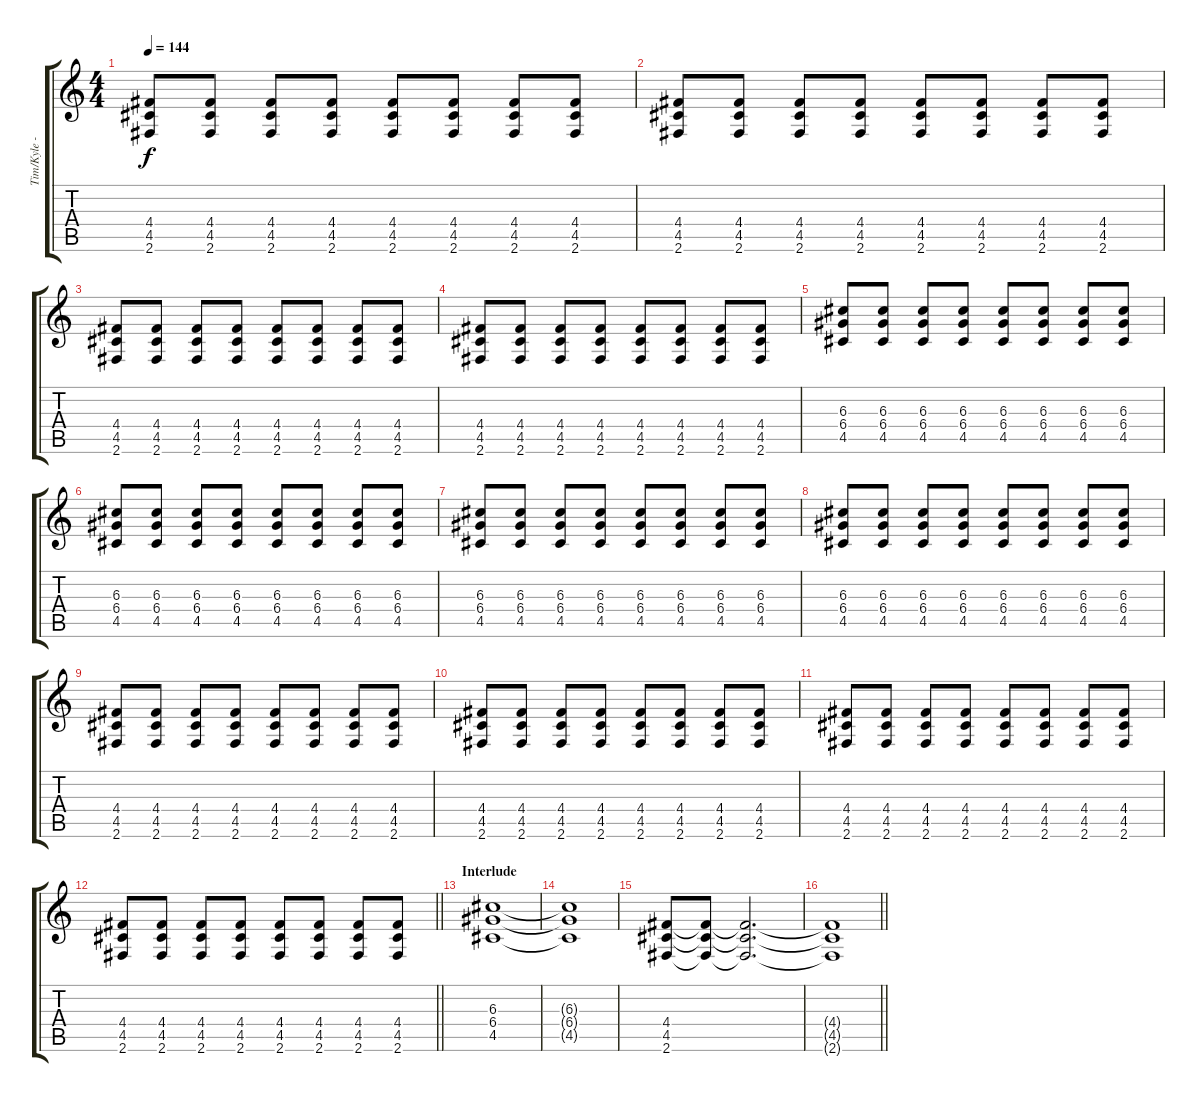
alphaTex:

\track ("Tim/Kyle - Guitar" "Tim/Kyle -") {instrument distortionguitar}
\staff {score tabs}
\tuning (E4 B3 G3 D3 A2 E2) {hide}
\ts (4 4)
\tempo 144
\clef g2
\ks c
(4.4 4.5 2.6).8{dy f} (4.4 4.5 2.6).8 (4.4 4.5 2.6).8 (4.4 4.5 2.6).8 (4.4 4.5 2.6).8 (4.4 4.5 2.6).8 (4.4 4.5 2.6).8 (4.4 4.5 2.6).8 |
(4.4 4.5 2.6).8 (4.4 4.5 2.6).8 (4.4 4.5 2.6).8 (4.4 4.5 2.6).8 (4.4 4.5 2.6).8 (4.4 4.5 2.6).8 (4.4 4.5 2.6).8 (4.4 4.5 2.6).8 |
(4.4 4.5 2.6).8 (4.4 4.5 2.6).8 (4.4 4.5 2.6).8 (4.4 4.5 2.6).8 (4.4 4.5 2.6).8 (4.4 4.5 2.6).8 (4.4 4.5 2.6).8 (4.4 4.5 2.6).8 |
(4.4 4.5 2.6).8 (4.4 4.5 2.6).8 (4.4 4.5 2.6).8 (4.4 4.5 2.6).8 (4.4 4.5 2.6).8 (4.4 4.5 2.6).8 (4.4 4.5 2.6).8 (4.4 4.5 2.6).8 |
(6.3 6.4 4.5).8 (6.3 6.4 4.5).8 (6.3 6.4 4.5).8 (6.3 6.4 4.5).8 (6.3 6.4 4.5).8 (6.3 6.4 4.5).8 (6.3 6.4 4.5).8 (6.3 6.4 4.5).8 |
(6.3 6.4 4.5).8 (6.3 6.4 4.5).8 (6.3 6.4 4.5).8 (6.3 6.4 4.5).8 (6.3 6.4 4.5).8 (6.3 6.4 4.5).8 (6.3 6.4 4.5).8 (6.3 6.4 4.5).8 |
(6.3 6.4 4.5).8 (6.3 6.4 4.5).8 (6.3 6.4 4.5).8 (6.3 6.4 4.5).8 (6.3 6.4 4.5).8 (6.3 6.4 4.5).8 (6.3 6.4 4.5).8 (6.3 6.4 4.5).8 |
(6.3 6.4 4.5).8 (6.3 6.4 4.5).8 (6.3 6.4 4.5).8 (6.3 6.4 4.5).8 (6.3 6.4 4.5).8 (6.3 6.4 4.5).8 (6.3 6.4 4.5).8 (6.3 6.4 4.5).8 |
(4.4 4.5 2.6).8 (4.4 4.5 2.6).8 (4.4 4.5 2.6).8 (4.4 4.5 2.6).8 (4.4 4.5 2.6).8 (4.4 4.5 2.6).8 (4.4 4.5 2.6).8 (4.4 4.5 2.6).8 |
(4.4 4.5 2.6).8 (4.4 4.5 2.6).8 (4.4 4.5 2.6).8 (4.4 4.5 2.6).8 (4.4 4.5 2.6).8 (4.4 4.5 2.6).8 (4.4 4.5 2.6).8 (4.4 4.5 2.6).8 |
(4.4 4.5 2.6).8 (4.4 4.5 2.6).8 (4.4 4.5 2.6).8 (4.4 4.5 2.6).8 (4.4 4.5 2.6).8 (4.4 4.5 2.6).8 (4.4 4.5 2.6).8 (4.4 4.5 2.6).8 |
\barLineRight lightlight
(4.4 4.5 2.6).8 (4.4 4.5 2.6).8 (4.4 4.5 2.6).8 (4.4 4.5 2.6).8 (4.4 4.5 2.6).8 (4.4 4.5 2.6).8 (4.4 4.5 2.6).8 (4.4 4.5 2.6).8 |
\section ("" "Interlude")
(6.3 6.4 4.5).1{volume 7} |
(6.3{t} 6.4{t} 4.5{t}).1 |
(4.4 4.5 2.6).8{volume 11} (4.4{t} 4.5{t} 2.6{t}).8{volume 6} (4.4{t} 4.5{t} 2.6{t}).2{d} |
\barLineRight lightlight
(4.4{t} 4.5{t} 2.6{t}).1
